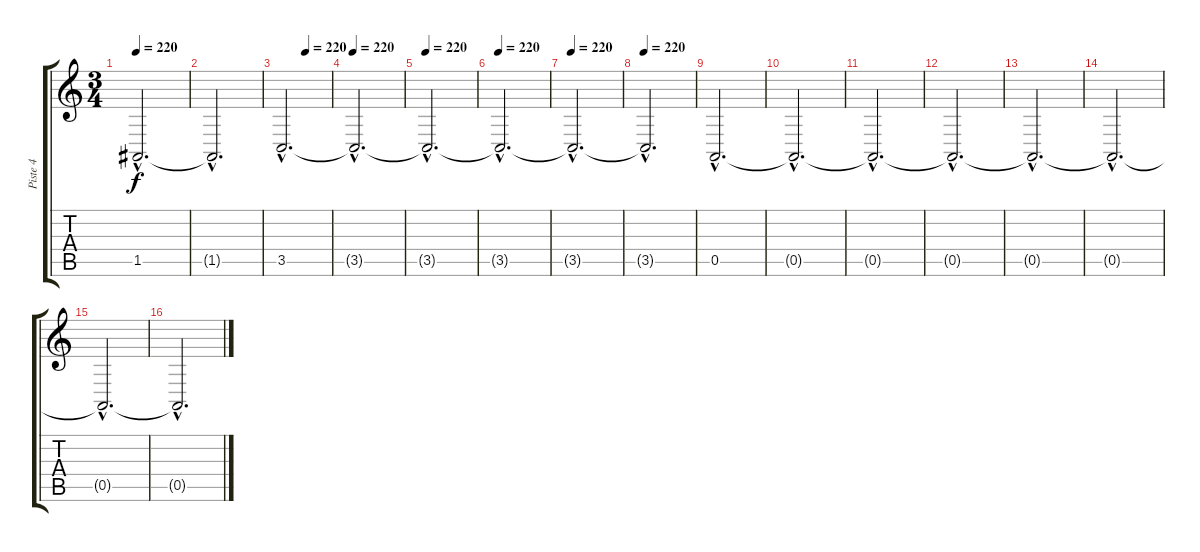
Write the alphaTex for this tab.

\track ("Piste 4" "Piste 4") {instrument bassoon}
\staff {score tabs}
\tuning (E4 B3 G3 D3 A2 E2) {hide}
\ts (3 4)
\tempo 220
\clef g2
\ks c
1.5{hac}.2{d dy f} |
1.5{hac t}.2{d} |
\tempo (220 0.5)
3.5{hac}.2{d} |
\tempo 220
3.5{hac t}.2{d} |
\tempo 220
3.5{hac t}.2{d} |
\tempo 220
3.5{hac t}.2{d} |
\tempo 220
3.5{hac t}.2{d} |
\tempo 220
3.5{hac t}.2{d} |
0.5{hac}.2{d} |
0.5{hac t}.2{d} |
0.5{hac t}.2{d} |
0.5{hac t}.2{d} |
0.5{hac t}.2{d} |
0.5{hac t}.2{d} |
0.5{hac t}.2{d} |
0.5{hac t}.2{d}
